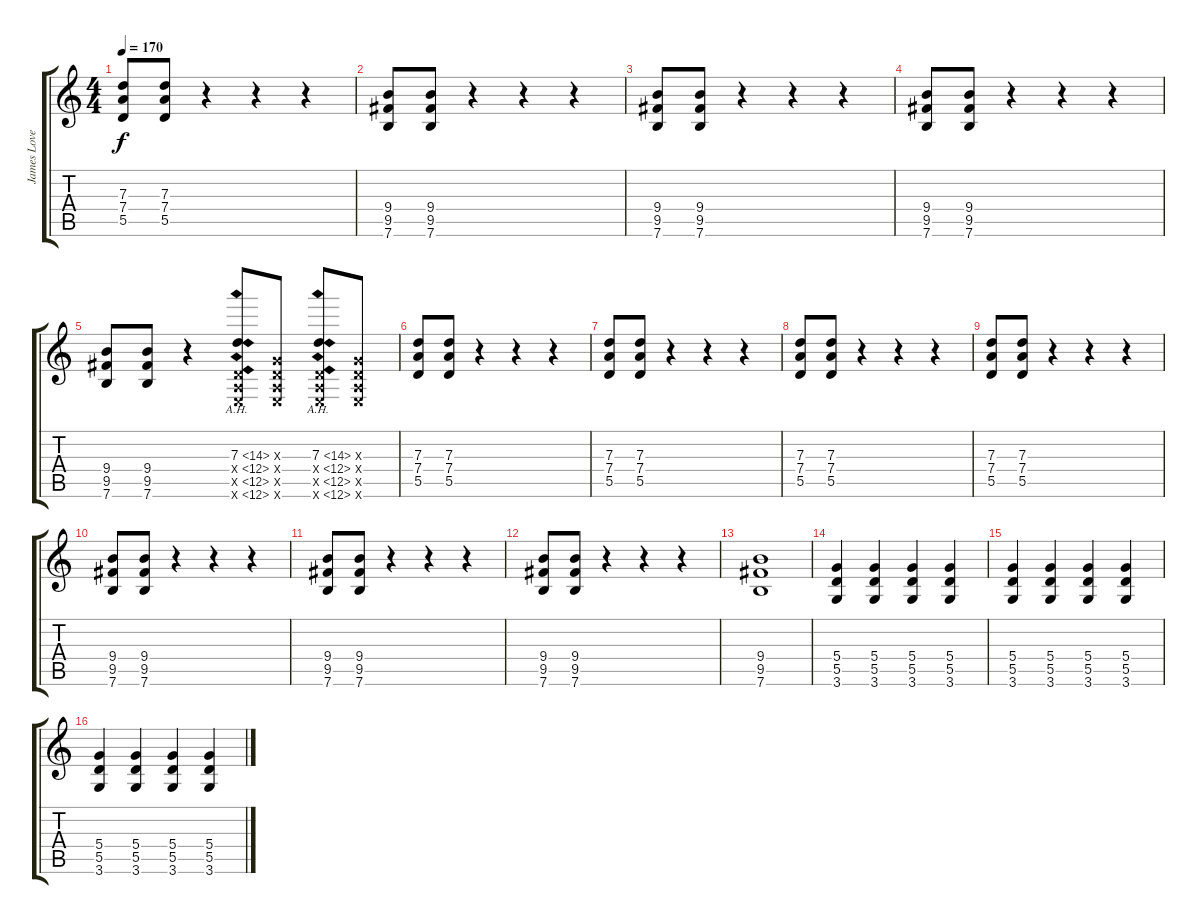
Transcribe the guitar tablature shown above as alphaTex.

\track ("James Love" "James Love") {instrument overdrivenguitar}
\staff {score tabs}
\tuning (E4 B3 G3 D3 A2 E2) {hide}
\ts (4 4)
\tempo 170
\clef g2
\ks c
(7.3 7.4 5.5).8{dy f} (7.3 7.4 5.5).8 r.4 r.4 r.4 |
(9.4 9.5 7.6).8 (9.4 9.5 7.6).8 r.4 r.4 r.4 |
(9.4 9.5 7.6).8 (9.4 9.5 7.6).8 r.4 r.4 r.4 |
(9.4 9.5 7.6).8 (9.4 9.5 7.6).8 r.4 r.4 r.4 |
(9.4 9.5 7.6).8 (9.4 9.5 7.6).8 r.4 (7.3{ah 7} 0.4{ah 12 x} 0.5{ah 12 x} 0.6{ah 12 x}).8 (0.3{x} 0.4{x} 0.5{x} 0.6{x}).8 (7.3{ah 7} 0.4{ah 12 x} 0.5{ah 12 x} 0.6{ah 12 x}).8 (0.3{x} 0.4{x} 0.5{x} 0.6{x}).8 |
(7.3 7.4 5.5).8 (7.3 7.4 5.5).8 r.4 r.4 r.4 |
(7.3 7.4 5.5).8 (7.3 7.4 5.5).8 r.4 r.4 r.4 |
(7.3 7.4 5.5).8 (7.3 7.4 5.5).8 r.4 r.4 r.4 |
(7.3 7.4 5.5).8 (7.3 7.4 5.5).8 r.4 r.4 r.4 |
(9.4 9.5 7.6).8 (9.4 9.5 7.6).8 r.4 r.4 r.4 |
(9.4 9.5 7.6).8 (9.4 9.5 7.6).8 r.4 r.4 r.4 |
(9.4 9.5 7.6).8 (9.4 9.5 7.6).8 r.4 r.4 r.4 |
(9.4 9.5 7.6).1 |
(5.4 5.5 3.6).4 (5.4 5.5 3.6).4 (5.4 5.5 3.6).4 (5.4 5.5 3.6).4 |
(5.4 5.5 3.6).4 (5.4 5.5 3.6).4 (5.4 5.5 3.6).4 (5.4 5.5 3.6).4 |
(5.4 5.5 3.6).4 (5.4 5.5 3.6).4 (5.4 5.5 3.6).4 (5.4 5.5 3.6).4
